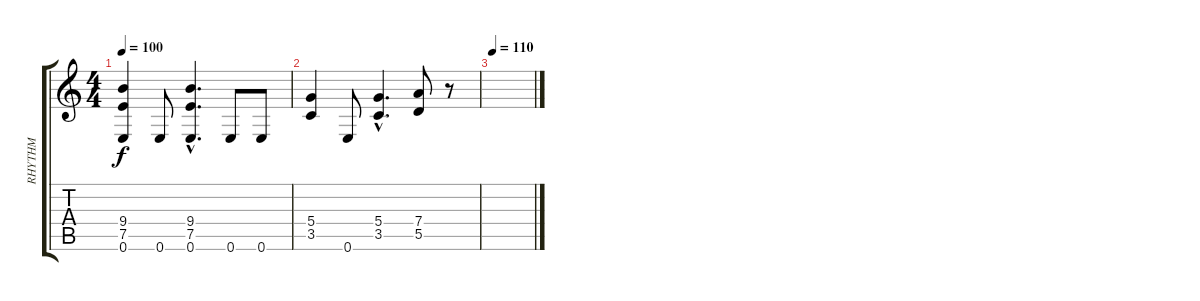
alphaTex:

\track ("RHYTHM" "RHYTHM") {instrument distortionguitar}
\staff {score tabs}
\tuning (E4 B3 G3 D3 A2 E2) {hide}
\ts (4 4)
\tempo 100
\clef g2
\ks c
(9.4 7.5 0.6).4{dy f} 0.6.8 (9.4{hac} 7.5{hac} 0.6{hac}).4{d} 0.6.8 0.6.8 |
(5.4 3.5).4 0.6.8 (5.4{hac} 3.5{hac}).4{d} (7.4 5.5).8 r.8 |
\tempo 110
